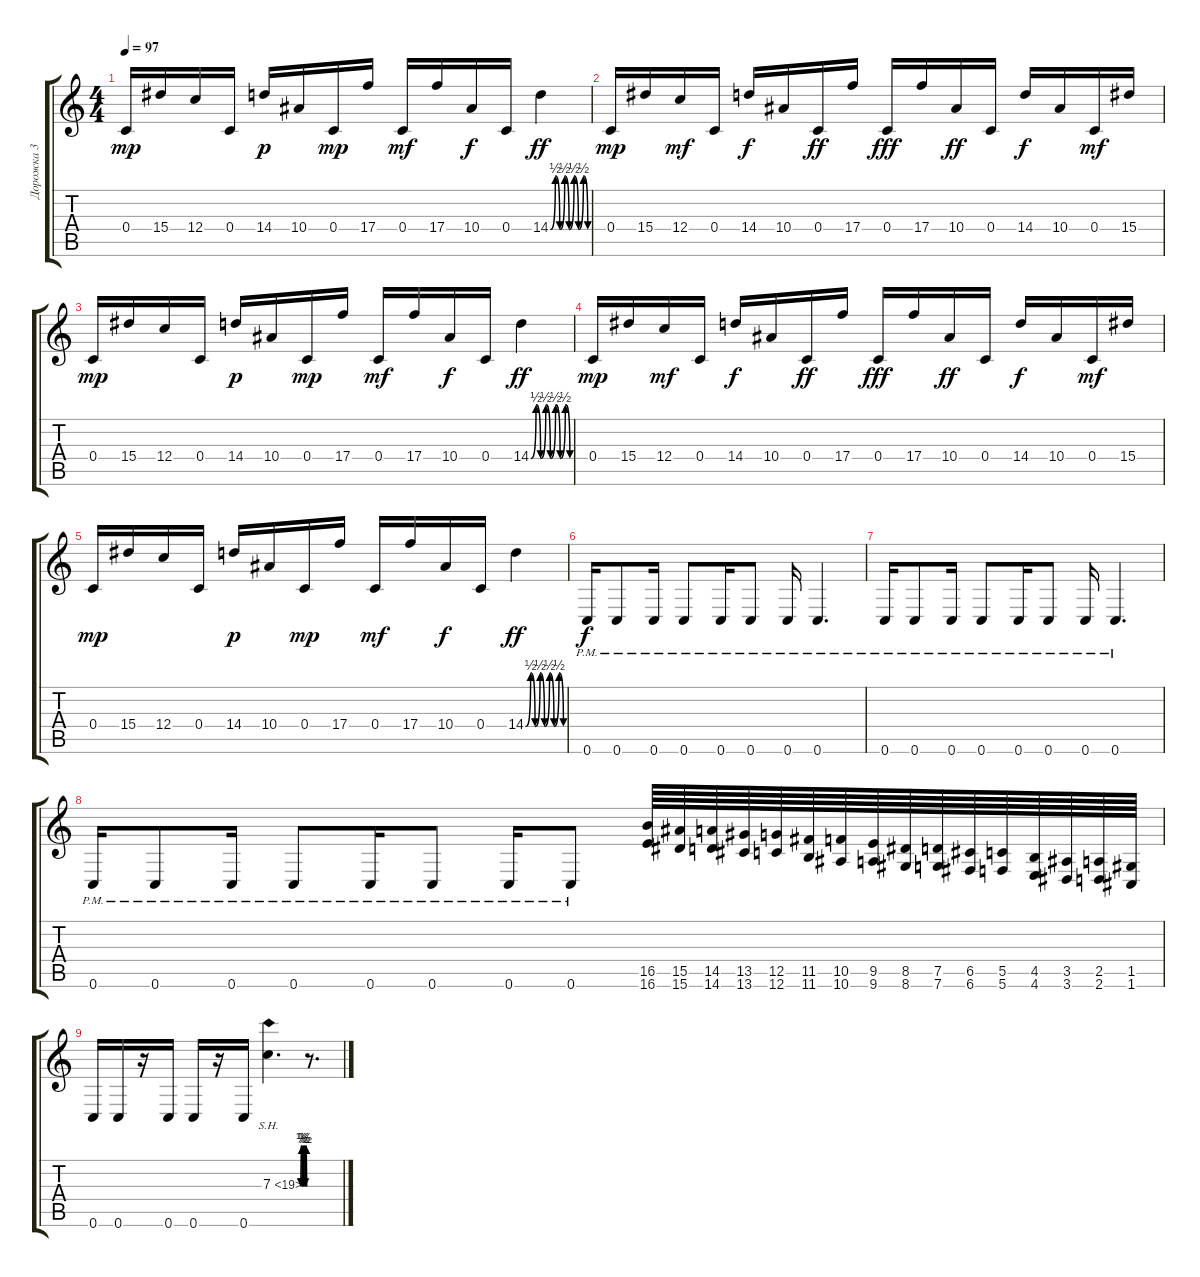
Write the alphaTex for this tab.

\track ("Дорожка 3" "Дорожка 3") {instrument distortionguitar}
\staff {score tabs}
\tuning (D4 A3 F3 C3 G2 C2) {hide}
\ts (4 4)
\tempo 97
\clef g2
\ks c
0.4.16{dy mp} 15.4.16 12.4.16 0.4.16 14.4.16{dy p} 10.4.16 0.4.16{dy mp} 17.4.16 0.4.16{dy mf} 17.4.16 10.4.16{dy f} 0.4.16 14.4{be (custom 0 0 8 2 15 0 23 2 30 0 38 2 45 0 53 2 60 0)}.4{dy ff} |
0.4.16{dy mp} 15.4.16 12.4.16{dy mf} 0.4.16 14.4.16{dy f} 10.4.16 0.4.16{dy ff} 17.4.16 0.4.16{dy fff} 17.4.16 10.4.16{dy ff} 0.4.16 14.4.16{dy f} 10.4.16 0.4.16{dy mf} 15.4.16 |
0.4.16{dy mp} 15.4.16 12.4.16 0.4.16 14.4.16{dy p} 10.4.16 0.4.16{dy mp} 17.4.16 0.4.16{dy mf} 17.4.16 10.4.16{dy f} 0.4.16 14.4{be (custom 0 0 8 2 15 0 23 2 30 0 38 2 45 0 53 2 60 0)}.4{dy ff} |
0.4.16{dy mp} 15.4.16 12.4.16{dy mf} 0.4.16 14.4.16{dy f} 10.4.16 0.4.16{dy ff} 17.4.16 0.4.16{dy fff} 17.4.16 10.4.16{dy ff} 0.4.16 14.4.16{dy f} 10.4.16 0.4.16{dy mf} 15.4.16 |
0.4.16{dy mp} 15.4.16 12.4.16 0.4.16 14.4.16{dy p} 10.4.16 0.4.16{dy mp} 17.4.16 0.4.16{dy mf} 17.4.16 10.4.16{dy f} 0.4.16 14.4{be (custom 0 0 8 2 15 0 23 2 30 0 38 2 45 0 53 2 60 0)}.4{dy ff} |
0.6{pm}.16{dy f} 0.6{pm}.8 0.6{pm}.16 0.6{pm}.8 0.6{pm}.16 0.6{pm}.8 0.6{pm}.16 0.6{pm}.4{d} |
0.6{pm}.16 0.6{pm}.8 0.6{pm}.16 0.6{pm}.8 0.6{pm}.16 0.6{pm}.8 0.6{pm}.16 0.6{pm}.4{d} |
0.6{pm}.16 0.6{pm}.8 0.6{pm}.16 0.6{pm}.8 0.6{pm}.16 0.6{pm}.8 0.6{pm}.16 0.6{pm}.8 (16.5 16.6).64 (15.5 15.6).64 (14.5 14.6).64 (13.5 13.6).64 (12.5 12.6).64 (11.5 11.6).64 (10.5 10.6).64 (9.5 9.6).64 (8.5 8.6).64 (7.5 7.6).64 (6.5 6.6).64 (5.5 5.6).64 (4.5 4.6).64 (3.5 3.6).64 (2.5 2.6).64 (1.5 1.6).64 |
0.6.16 0.6.16 r.16 0.6.16 0.6.16 r.16 0.6.16 7.3{be (custom 0 0 5 2 10 2 15 0 20 2 25 2 30 0 35 2 40 2 45 0 50 2 55 2 60 0) sh 12}.4{d} r.8{d}
